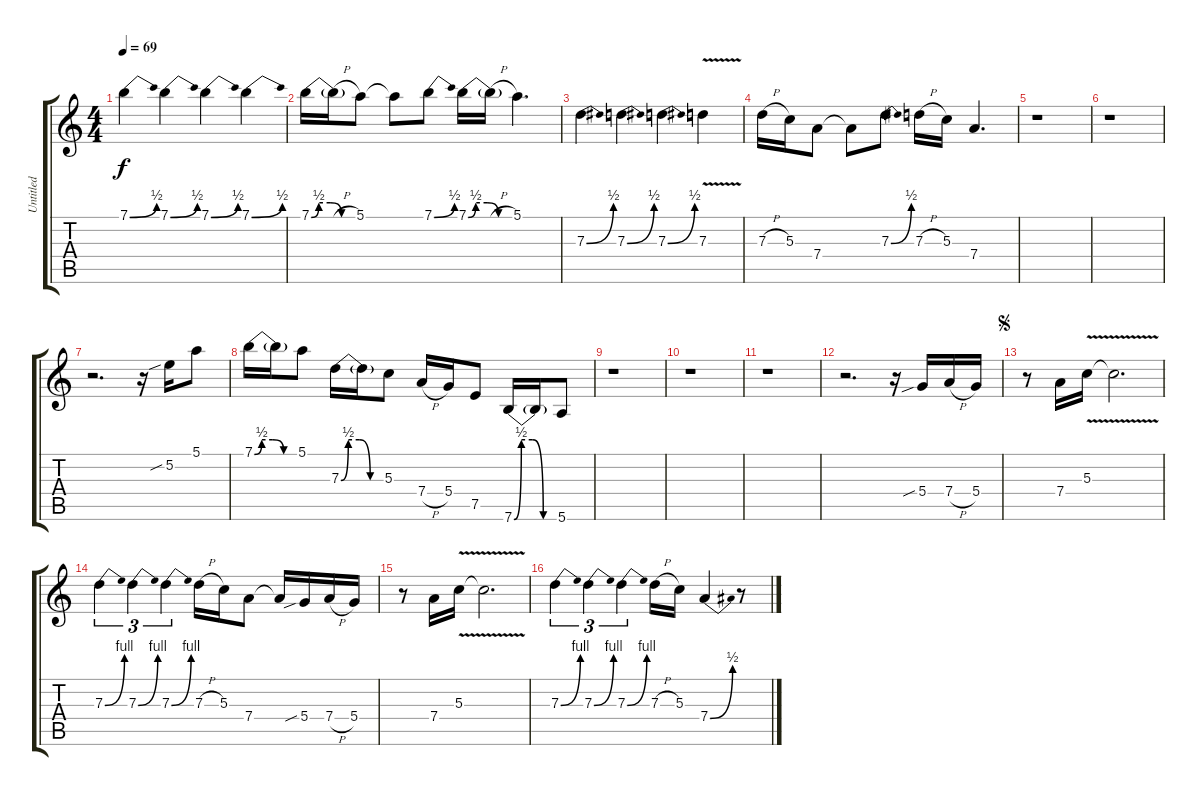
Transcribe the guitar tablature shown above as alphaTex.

\track ("Untitled" "Untitled") {instrument distortionguitar}
\staff {score tabs}
\tuning (E4 B3 G3 D3 A2 E2) {hide}
\ts (4 4)
\tempo 69
\clef g2
\ks c
7.1{be (bend 0 0 60 2)}.4{dy f} 7.1{be (bend 0 0 60 2)}.4 7.1{be (bend 0 0 60 2)}.4 7.1{be (bend 0 0 60 2)}.4 |
7.1{be (custom 0 0 10 2 25 2 40 0 60 0)}.16 7.1{h t}.16 5.1.8 5.1{t}.8 7.1{be (bend 0 0 60 2)}.8 7.1{be (custom 0 0 10 2 25 2 40 0 60 0)}.16 7.1{h t}.16 5.1.4{d} |
7.3{be (bend 0 0 60 2)}.4 7.3{be (bend 0 0 60 2)}.4 7.3{be (bend 0 0 60 2)}.4 7.3{v}.4 |
7.3{h}.16 5.3.16 7.4.8 7.4{t}.8 7.3{be (bend 0 0 60 2)}.8 7.3{h}.16 5.3.16 7.4.4{d} |
r.1 |
r.1 |
r.2{d} r.16 5.2{sib}.16 5.1.8 |
7.1{be (custom 0 0 10 2 25 2 40 0 60 0)}.16 7.1{t}.16 5.1.8 7.3{be (custom 0 0 10 2 25 2 40 0 60 0)}.16 7.3{t}.16 5.3.8 7.4{h}.16 5.4.16 7.5.8 7.6{be (custom 0 0 10 2 25 2 40 0 60 0)}.16 7.6{t}.16 5.6.8 |
r.1 |
r.1 |
r.1 |
r.2{d} r.16 5.4{sib}.16 7.4{h}.16 5.4.16 |
\jump segno
r.8 7.4.16 5.3{v}.16 5.3{v t}.2{d} |
7.3{be (bend 0 0 60 4)}.4{tu (3 2)} 7.3{be (bend 0 0 60 4)}.4{tu (3 2)} 7.3{be (bend 0 0 60 4)}.4{tu (3 2)} 7.3{h}.16 5.3.16 7.4.8 7.4{t}.16 5.4{sib}.16 7.4{h}.16 5.4.16 |
r.8 7.4.16 5.3{v}.16 5.3{v t}.2{d} |
7.3{be (bend 0 0 60 4)}.4{tu (3 2)} 7.3{be (bend 0 0 60 4)}.4{tu (3 2)} 7.3{be (bend 0 0 60 4)}.4{tu (3 2)} 7.3{h}.16 5.3.16 7.4{be (bend 0 0 60 2)}.4 r.8
